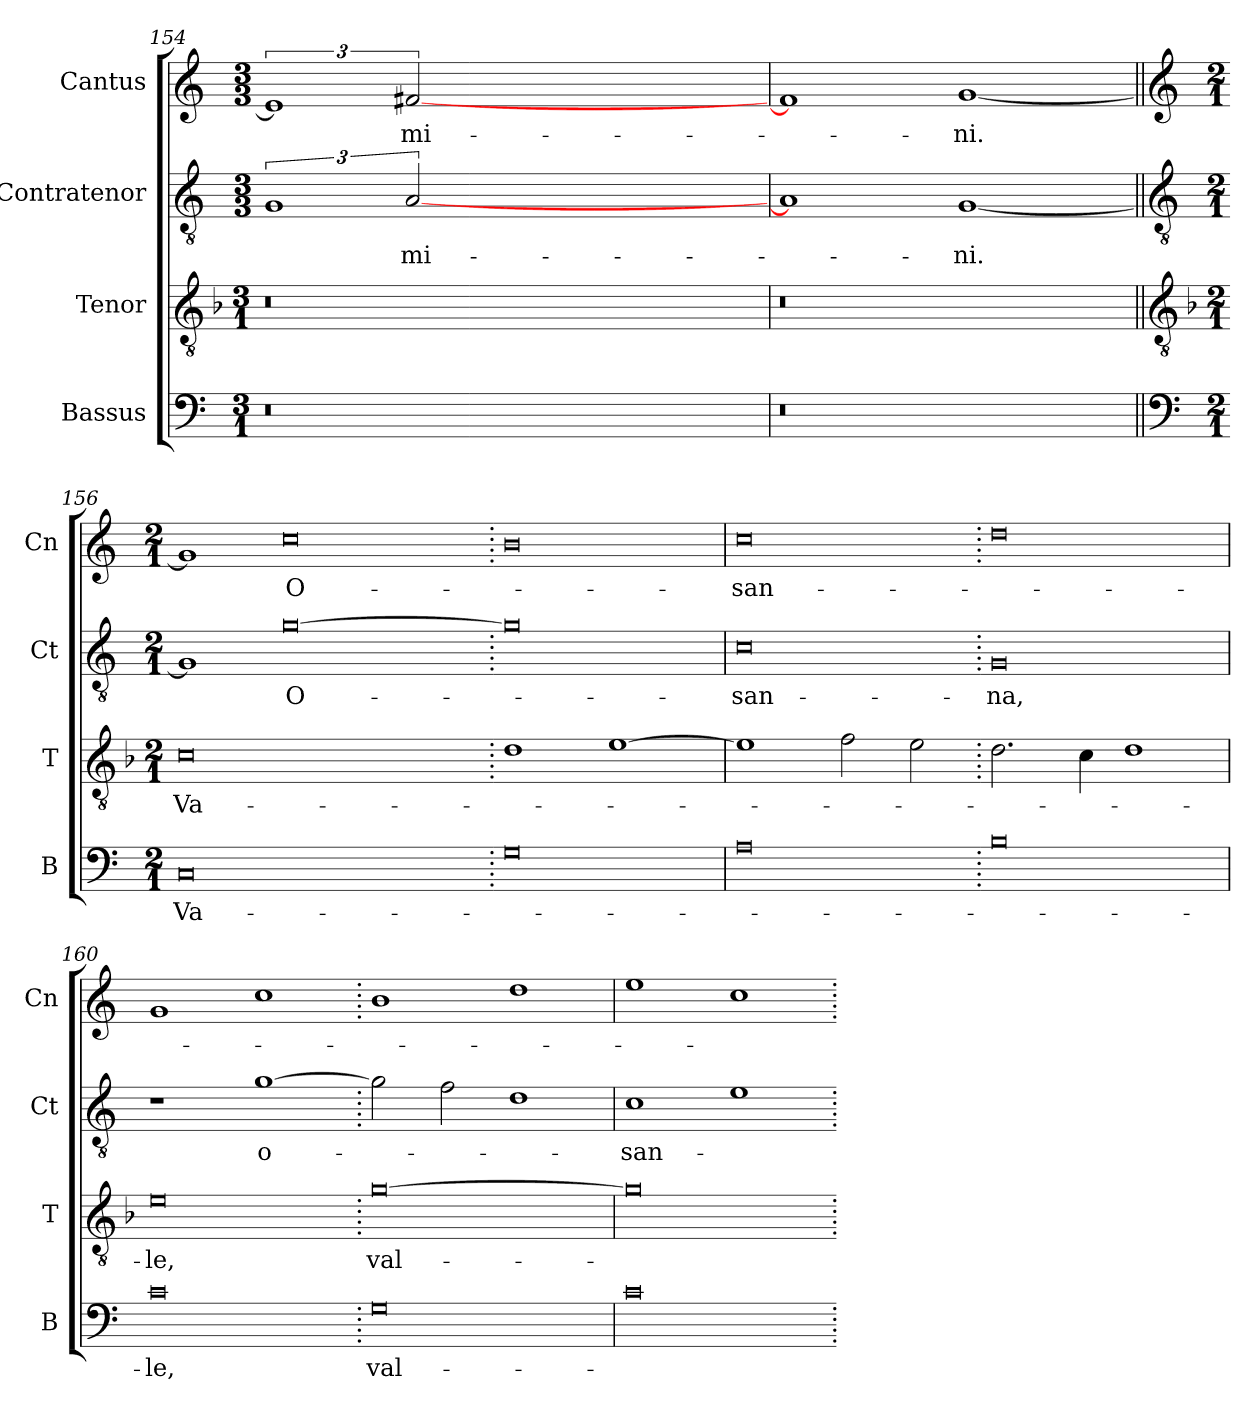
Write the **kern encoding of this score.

**kern	**text	**kern	**text	**kern	**text	**kern	**text
*part4	*part4	*part3	*part3	*part2	*part2	*part1	*part1
*staff4	*staff4	*staff3	*staff3	*staff2	*staff2	*staff1	*staff1
*I"Bassus	*	*I"Tenor	*	*I"Contratenor	*	*I"Cantus	*
*I'B	*	*I'T	*	*I'Ct	*	*I'Cn	*
*clefF4	*	*clefGv2	*	*clefGv2	*	*clefG2	*
*k[]	*	*k[b-]	*	*k[]	*	*k[]	*
*M3/1	*	*M3/1	*	*M3/3	*	*M3/3	*
=154	=154	=154	=154	=154	=154	=154	=154
0r	.	0r	.	3%2G	.	3%2e]	.
.	.	.	.	[3A	-mi-	[3f#X	-mi-
.	.	.	.	1ryy	.	1ryy	.
=155	=155	=155	=155	=155	=155	=155	=155
0r	.	0r	.	1A]	.	1f#]	.
.	.	.	.	[1G	-ni.	[1g	-ni.
!!LO:LB:g=z
=156||	=156||	=156||	=156||	=156||	=156||	=156||	=156||
*clefF4	*	*clefGv2	*	*clefGv2	*	*clefG2	*
*k[]	*	*k[b-]	*	*k[]	*	*k[]	*
*M2/1	*	*M2/1	*	*M2/1	*	*M2/1	*
0C	Va-	0c	Va-	1G]	.	1g]	.
.	.	.	.	[0g	O-	0cc	O-
1ryy	.	1ryy	.	.	.	.	.
=157.	=157.	=157.	=157.	=157.	=157.	=157.	=157.
0G	.	1d	.	0g]	.	0b	.
.	.	[1e	.	.	.	.	.
=158	=158	=158	=158	=158	=158	=158	=158
0A	.	1e]	.	0c	-san-	0cc	-san-
.	.	2f\	.	.	.	.	.
.	.	2e\	.	.	.	.	.
=159.	=159.	=159.	=159.	=159.	=159.	=159.	=159.
0B	.	2.d\	.	0G	-na,	0dd	.
.	.	4c\	.	.	.	.	.
.	.	1d	.	.	.	.	.
=160	=160	=160	=160	=160	=160	=160	=160
0c	-le,	0e	-le,	1r	.	1g	.
.	.	.	.	[1g	o-	1cc	.
=161.	=161.	=161.	=161.	=161.	=161.	=161.	=161.
0G	val-	[0g	val-	2g\]	.	1b	.
.	.	.	.	2f\	.	.	.
.	.	.	.	1d	.	1dd	.
=162	=162	=162	=162	=162	=162	=162	=162
0c	.	0g]	.	1c	-san-	1ee	.
.	.	.	.	1e	.	1cc	.
=.	=.	=.	=.	=.	=.	=.	=.
*-	*-	*-	*-	*-	*-	*-	*-
